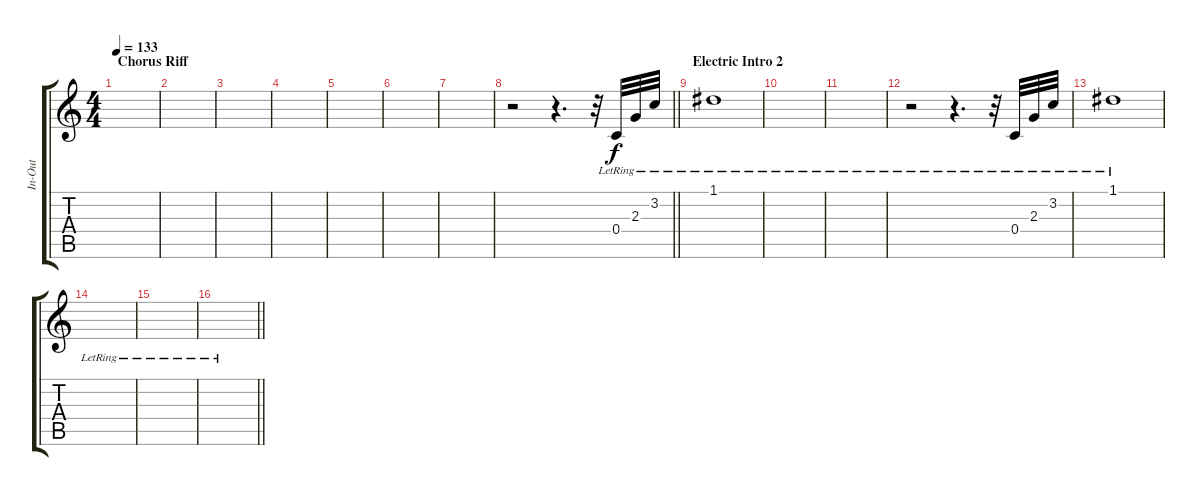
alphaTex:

\track ("In-Out" "In-Out") {instrument acousticguitarsteel}
\staff {score tabs}
\tuning (D4 A3 F3 C3 G2 D2) {hide}
\ts (4 4)
\section ("" "Chorus Riff")
\tempo 133
\clef g2
\ks c
|
|
|
|
|
|
|
\barLineRight lightlight
r.2 r.4{d} r.32 0.4{lr}.32 2.3{lr}.32 3.2{lr}.32 |
\section ("" "Electric Intro 2")
1.1{lr}.1 |
|
|
r.2 r.4{d} r.32 0.4{lr}.32 2.3{lr}.32 3.2{lr}.32 |
1.1{lr}.1 |
|
|
\barLineRight lightlight
